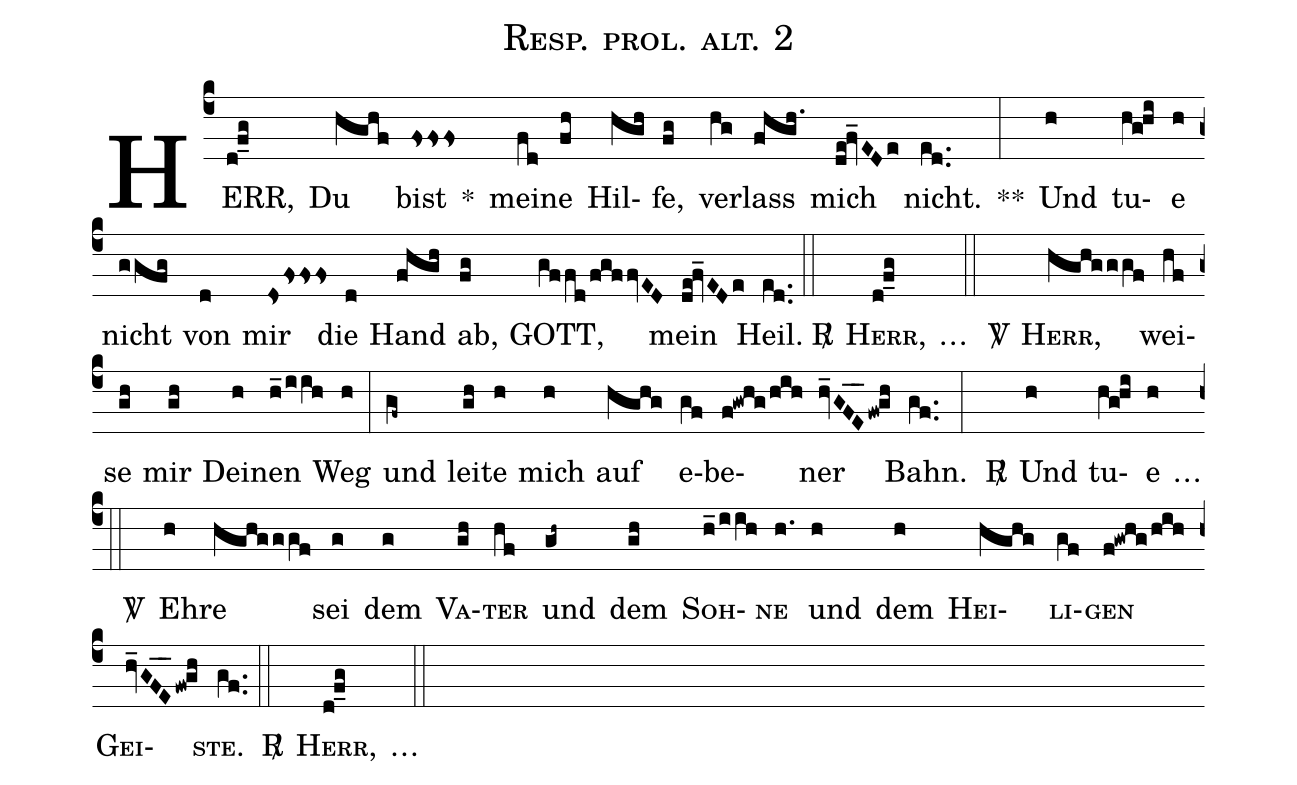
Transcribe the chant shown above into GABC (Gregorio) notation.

name: Resp. prol. alt. 2;
%%
(c4) HERR,(d!f_g) Du(hghf) bist(fsss) *() mei(fd)ne(fh) Hil(hgh)fe,(fg) ver(hg)lass(fhgh.) mich(de!fv_EDe) nicht.(ed..) **(:) Und(h) tu(hg!hi)e(h) nicht(ggfg) von(d) mir(ds/fsss) die(d) Hand(fhgh) ab,(fg) GOTT,(gf/fd/fgf/fvED) mein(de!fv_EDe) Heil.(ed..) (::) <v>\Rbar{}</v>() <sc>Herr</sc>,(d!f_g) <v>\ldots{}</v>() (::) <v>\Vbar{}</v>() <sc>Herr,</sc>(hghgggf) wei(hf)se(gh) mir(gh) Dei(h)nen(h_/iih) Weg(h) (:) und(gf~) lei(gh)te(h) mich(h) auf(hghg) e(gf)be(f!gwhg/hih)ner(hv_GF_E_/fw!gh) Bahn.(gf..) (:) <v>\Rbar{}</v>() Und(h) tu(hg!hi)e(h) <v>\ldots{}</v>() (::) <v>\Vbar{}</v>() Eh(h)re(hghgggf) sei(g) dem(g) <sc>Va</sc>(gh)<sc>ter</sc>(hf) und(gh~) dem(gh) <sc>Soh</sc>(h_/iih)<sc>ne</sc>(h.) und(h) dem(h) <sc>Hei</sc>(hghg)<sc>li</sc>(gf)<sc>gen</sc>(f!gwhg/hih) <sc>Gei</sc>(hv_GF_E_/fw!gh)<sc>ste.</sc>(gf..) (::) <v>\Rbar{}</v>() <sc>Herr,</sc>(d!f_g) <v>\ldots{}</v>() (::)
